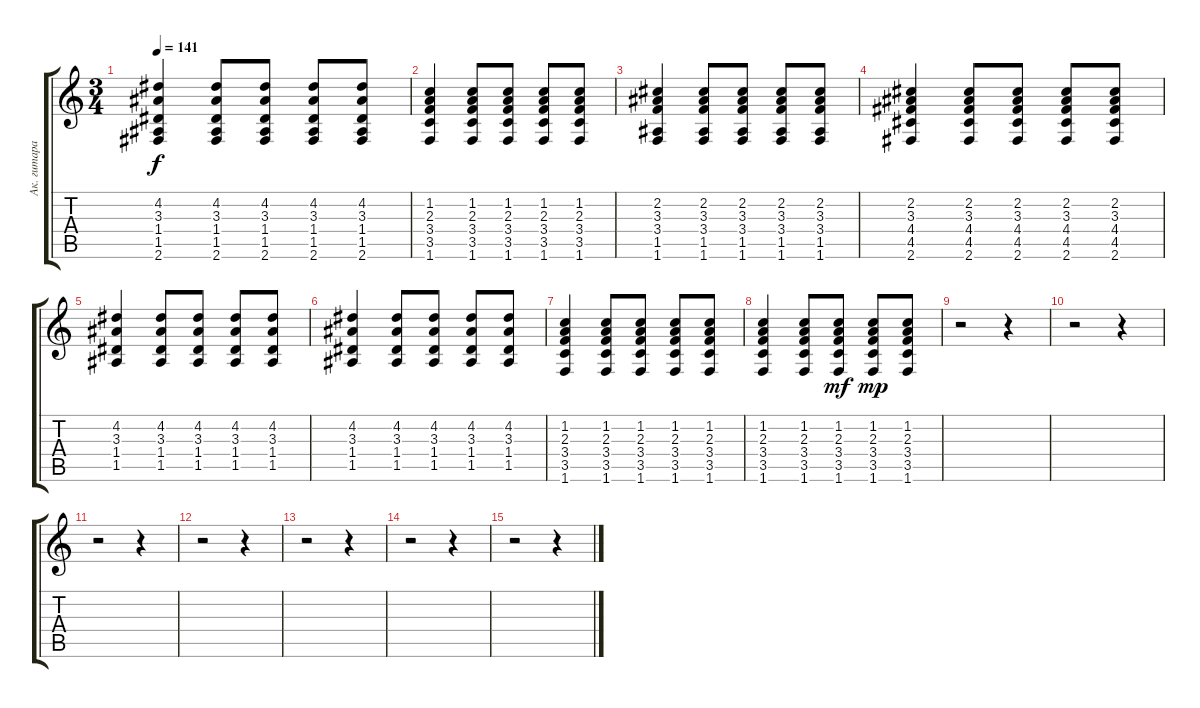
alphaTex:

\track ("Ак. гитара (Нейл)" "Ак. гитара") {instrument acousticguitarnylon}
\staff {score tabs}
\tuning (E4 B3 G3 D3 A2 E2) {hide}
\ts (3 4)
\tempo 141
\clef g2
\ks c
(4.2 3.3 1.4 1.5 2.6).4{dy f} (4.2 3.3 1.4 1.5 2.6).8 (4.2 3.3 1.4 1.5 2.6).8 (4.2 3.3 1.4 1.5 2.6).8 (4.2 3.3 1.4 1.5 2.6).8 |
(1.2 2.3 3.4 3.5 1.6).4 (1.2 2.3 3.4 3.5 1.6).8 (1.2 2.3 3.4 3.5 1.6).8 (1.2 2.3 3.4 3.5 1.6).8 (1.2 2.3 3.4 3.5 1.6).8 |
(2.2 3.3 3.4 1.5 1.6).4 (2.2 3.3 3.4 1.5 1.6).8 (2.2 3.3 3.4 1.5 1.6).8 (2.2 3.3 3.4 1.5 1.6).8 (2.2 3.3 3.4 1.5 1.6).8 |
(2.2 3.3 4.4 4.5 2.6).4 (2.2 3.3 4.4 4.5 2.6).8 (2.2 3.3 4.4 4.5 2.6).8 (2.2 3.3 4.4 4.5 2.6).8 (2.2 3.3 4.4 4.5 2.6).8 |
(4.2 3.3 1.4 1.5).4 (4.2 3.3 1.4 1.5).8 (4.2 3.3 1.4 1.5).8 (4.2 3.3 1.4 1.5).8 (4.2 3.3 1.4 1.5).8 |
(4.2 3.3 1.4 1.5).4 (4.2 3.3 1.4 1.5).8 (4.2 3.3 1.4 1.5).8 (4.2 3.3 1.4 1.5).8 (4.2 3.3 1.4 1.5).8 |
(1.2 2.3 3.4 3.5 1.6).4 (1.2 2.3 3.4 3.5 1.6).8 (1.2 2.3 3.4 3.5 1.6).8 (1.2 2.3 3.4 3.5 1.6).8 (1.2 2.3 3.4 3.5 1.6).8 |
(1.2 2.3 3.4 3.5 1.6).4 (1.2 2.3 3.4 3.5 1.6).8 (1.2 2.3 3.4 3.5 1.6).8{dy mf} (1.2 2.3 3.4 3.5 1.6).8{dy mp} (1.2 2.3 3.4 3.5 1.6).8 |
r.2 r.4 |
r.2 r.4 |
r.2 r.4 |
r.2 r.4 |
r.2 r.4 |
r.2 r.4 |
r.2 r.4
